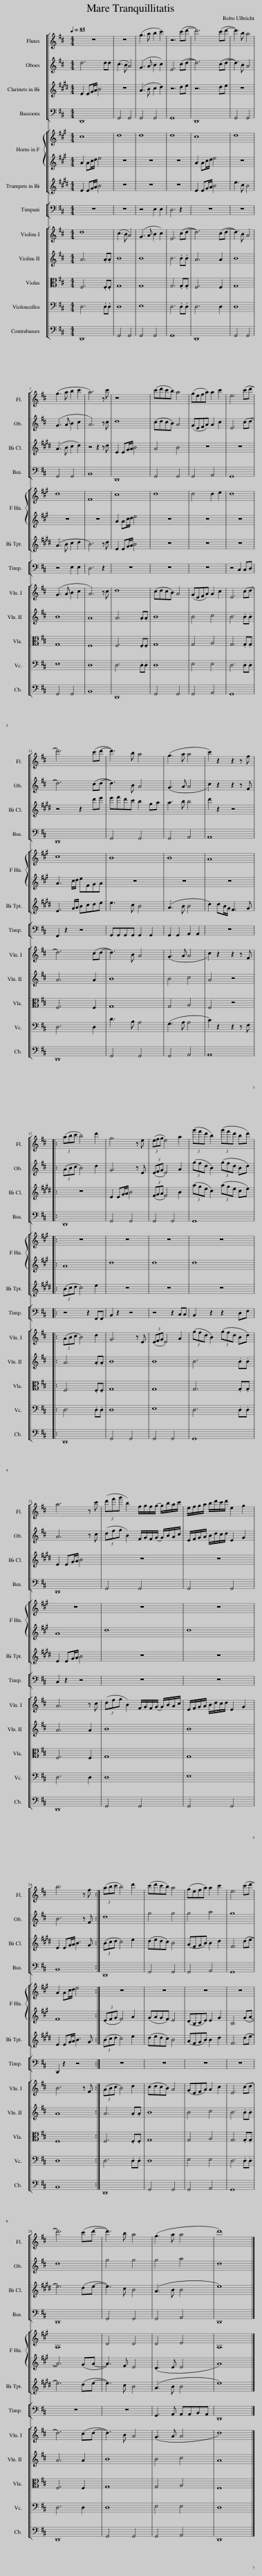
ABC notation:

X:1
%%score [ 1 2 3 4 ] [ { 5 | 6 } 7 ] 8 [ 9 10 11 12 13 ]
L:1/8
Q:1/4=85
M:4/4
I:linebreak $
K:D
V:1 treble
V:2 treble
V:3 treble transpose=-2
V:4 bass
V:5 treble transpose=-7
V:6 treble transpose="-7 "
V:7 treble transpose=-2
V:8 bass
V:9 treble
V:10 treble
V:11 alto
V:12 bass
V:13 bass transpose=-12
V:1
 z8 | z8 | (g3 a b2 c'2) | z6 (c'd'- | d'6) (c'd'- | %5
 d'3) b a4 |$ (g3 a b2 c'2 | a6) z c' | z8 | (c'd'c'b) a4 | %10
 (gefa) a2 c'2 | e6 (c'd'- |$ d'6) (c'd'- | d'3) b a4 | (g3 a a4 | %15
 c'2) z2 z2 z f |:$ (3(abc' b4) d'2 | g6 z e | (3(efg e4) a2 | (3(g'f'd' b2) (3(g'f'd' bd') |$ %20
 a6 z c' | (3(d'f'g' b2) f/g/f/g/- g/b/a/c'/ | e/f/g/a/ b/d'/c'/d'/ e2 g2 |$ b6 z f :| (3(abc' b4) d'2 | %25
 (c'd'c'b) a4 | (gefa) a2 c'2 | e6 (c'd'- |$ d'6) (c'd'- | d'3) b a4 | %30
 (g3 a a4 | d'8) |] %32
V:2
 d6 dd | (c3 B A4) | (G3 A B2 c2) | E6 (cd- | d6) (cd- | %5
 d3) B A4 |$ (G3 A B2 c2 | A6) z c | d8 | (cdcB) A4 | %10
 (GEFA) A2 c2 | E6 (cd- |$ d6) (cd- | d3) B A4 | (G3 A A4 | %15
 c2) z2 z2 z F |:$ (3(ABc B4) d2 | G6 z E | (3(EFG E4) A2 | (3(gfd B2) (3(gfd Bd) |$ %20
 A6 z c | (3(dfg B2) F/G/F/G/- G/B/A/c/ | E/F/G/A/ B/d/c/d/ E2 G2 |$ B6 z F :| d8 | %25
 g4 g4 | g4 a4 | g8 |$ d8 | g4 g4 | %30
 g4 a4 | d8 |] %32
V:3
[K:E] E2 EG/A/ B4 | z8 | (A3 B c2 d2) | z6 de | z6 de | %5
 z8 |$ (A3 B c2 d2) | z4 z2 z d | E2 EG/A/ B4 | A4 B4 | %10
 z8 | z8 |$ z4 z2 d'e' | e'f'd'c' b2 ga | a3 b b4 | %15
 d'2 z2 z4 |:$ z8 | E2 EG/A/ B4 | (3(FGA F4) B2 | (3(age c2) (3(age ce) |$ %20
 E2 EG/A/ B4 | z8 | z8 |$ E2 EG/A/ B3 G :| (3(Bcd c4) e2 | %25
 (dedc) B4 | (AFGB) B2 d2 | F6 (de- |$ e6) (de- | e3) c B4 | %30
 (A3 B B4 | e8) |] %32
V:4
 D,,8 | G,,4 G,,4 | G,,4 G,,4 | G,,8 | D,,8 | %5
 G,,4 G,,4 |$ G,,4 G,,4 | B,,8 | D,,8 | G,,4 G,,4 | %10
 G,,4 A,,4 | G,,8 |$ D,,8 | G,,4 G,,4 | G,,4 A,,4 | %15
 A,,8 |:$ D,,8 | G,,4 G,,4 | G,,4 G,,4 | G,,8 |$ %20
 D,,8 | G,,4 G,,4 | G,,4 G,,4 |$ B,,8 :| D,,8 | %25
 G,,4 G,,4 | G,,4 A,,4 | G,,8 |$ D,,8 | G,,4 G,,4 | %30
 G,,4 A,,4 | D,,8 |] %32
V:5
[K:A] c8 | d8 | d8 | d8 | c8 | %5
 d8 |$ d8 | F8 | c8 | d8 | %10
 d4 d2 e2 | d8 |$ c8 | B8 | B8 | %15
 A8 |:$ z8 | z8 | z8 | z8 |$ %20
 z8 | z8 | z8 |$ A2 Ac/d/ e4 :| z8 | %25
 z8 | z8 | z8 |$ A,8 | D4 D4 | %30
 D4 E4 | A,8 |] %32
V:6
[K:A] A2 Ac/d/ e4 | z8 | z8 | z8 | A2 Ac/d/ e4 | %5
 z8 |$ z8 | z8 | A2 Ac/d/ e4 | z8 | %10
 z8 | z8 |$ A3 c/d/ eFGA | z8 | z8 | %15
 z8 |:$ A8 | d8 | d8 | d8 |$ %20
 A8 | d8 | d8 |$ F8 :| (3(EFG F4) A2 | %25
 (GAGF) E4 | (DB,CE) E2 G2 | B,6 (GA- |$ A6) (GA- | A3) F E4 | %30
 (D3 E E4 | A8) |] %32
V:7
[K:E] E2 EG/A/ B4 | z8 | z8 | z8 | E2 EG/A/ B4 | %5
 e3 c B4 |$ (A3 B c2 d2 | B6) z d | E2 EG/A/ B4 | z8 | %10
 z8 | z8 |$ E3 G/A/ Bcde | e3 c B4 | (A3 B B4 | %15
 d2) dB/G/ F3 G |:$ (3(Bcd c4) e2 | z8 | z8 | z8 |$ %20
 E2 EG/A/ B4 | z8 | z8 |$ E2 EG/A/ B3 G :| (3(Bcd c4) e2 | %25
 (dedc) B4 | (AFGB) B2 d2 | F6 (de- |$ e6) (de- | e3) c B4 | %30
 (A3 B B4 | e8) |] %32
V:8
 z8 | z8 | z4 E,2 E,2 | D,6 z2 | z8 | %5
 z8 |$ z4 E,2 E,2 | D,6 z2 | z8 | z8 | %10
 z8 | z4 C,2 C,D, |$ F,,2 z2 z4 | G,,G,,G,,G,, G,,2 G,,2 | G,,2 G,,2 A,,2 A,,2 | %15
 z8 |:$ z4 z2 F,,F,, | B,,2 z2 z4 | z4 z2 C,C, | B,,2 z2 z2 D,F, |$ %20
 C,2 z2 z4 | z8 | z8 |$ D,,2 z2 z4 :| z8 | %25
 z8 | z8 | z8 |$ z8 | z8 | %30
 G,,3 A,, A,,A,,B,,A,, | D,,8 |] %32
V:9
 d8 | (c3 B A4) | (G3 A B2 c2) | E6 (cd- | d6) (cd- | %5
 d3) B A4 |$ (G3 A B2 c2 | A6) z c | d8 | (cdcB) A4 | %10
 (GEFA) A2 c2 | E6 (cd- |$ d6) (cd- | d3) B A4 | (G3 A A4 | %15
 c2) z2 z2 z F |:$ (3(ABc B4) d2 | G6 z E | (3(EFG E4) A2 | (3(gfd B2) (3(gfd Bd) |$ %20
 A6 z c | (3(dfg B2) F/G/F/G/- G/B/A/c/ | E/F/G/A/ B/d/c/d/ E2 G2 |$ B6 z F :| (3(ABc B4) d2 | %25
 (cdcB) A4 | (GEFA) A2 c2 | E6 (cd- |$ d6) (cd- | d3) B A4 | %30
 (G3 A A4 | d8) |] %32
V:10
 A6 .A.A | B8 | B8 | B6 .B.B | A6 A2 | %5
 B8 |$ B8 | A8 | A6 .A.A | B8 | %10
 B4 c4 | B6 .B.B |$ A6 A2 | B8 | B4 c4 | %15
 A4 z4 |:$ A6 .A.A | B8 | B8 | B6 .B.B |$ %20
 A6 A2 | B8 | B8 |$ A8 :| A6 .A.A | %25
 B8 | B4 c4 | B6 .B.B |$ A6 A2 | B8 | %30
 B4 c4 | A8 |] %32
V:11
 F,6 .F,.F, | G,8 | G,8 | G,6 .G,.G, | F,6 F,2 | %5
 G,8 |$ G,8 | F,8 | F,6 .F,.F, | G,8 | %10
 G,4 A,4 | G,6 .G,.G, |$ F,6 F,2 | G,8 | G,4 A,4 | %15
 F,4 z4 |:$ F,6 .F,.F, | G,8 | G,8 | G,6 .G,.G, |$ %20
 F,6 F,2 | G,8 | G,8 |$ F,8 :| F,6 .F,.F, | %25
 G,8 | G,4 A,4 | G,6 .G,.G, |$ F,6 F,2 | G,8 | %30
 G,4 A,4 | F,8 |] %32
V:12
 D,6 .D,.D, | D,8 | E,8 | D,6 .D,.D, | D,6 D,2 | %5
 D,8 |$ E,8 | D,8 | D,6 .D,.D, | D,8 | %10
 E,4 E,4 | D,6 .D,.D, |$ D,6 D,2 | D3 B, A,4 | (G,3 A, A,4 | %15
 C2) z2 z2 z F, |:$ D,6 .D,.D, | D,8 | E,8 | D,6 .D,.D, |$ %20
 D,6 D,2 | D,8 | E,8 |$ D,8 :| D,6 .D,.D, | %25
 D,8 | E,4 E,4 | D,6 .D,.D, |$ D,6 D,2 | D,8 | %30
 E,4 E,4 | D,8 |] %32
V:13
 D,,8 | G,,4 G,,4 | G,,4 G,,4 | G,,8 | D,,8 | %5
 G,,4 G,,4 |$ G,,4 G,,4 | B,,8 | D,,8 | G,,4 G,,4 | %10
 G,,4 A,,4 | G,,8 |$ D,,8 | G,,4 G,,4 | G,,4 A,,4 | %15
 A,,8 |:$ D,,8 | G,,4 G,,4 | G,,4 G,,4 | G,,8 |$ %20
 D,,8 | G,,4 G,,4 | G,,4 G,,4 |$ B,,8 :| D,,8 | %25
 G,,4 G,,4 | G,,4 A,,4 | G,,8 |$ D,,8 | G,,4 G,,4 | %30
 G,,4 A,,4 | D,,8 |] %32
